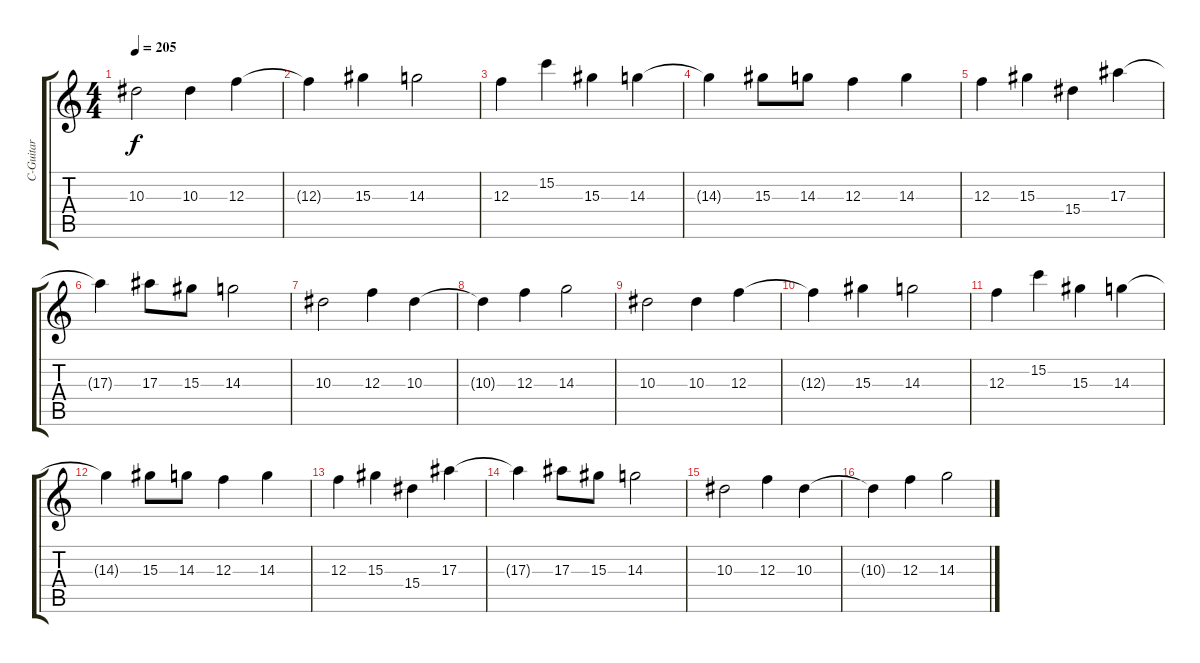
\track ("C-Guitar" "C-Guitar") {instrument distortionguitar}
\staff {score tabs}
\tuning (D4 A3 F3 C3 G2 D2) {hide}
\ts (4 4)
\tempo 205
\clef g2
\ks c
10.3.2{dy f} 10.3.4 12.3.4 |
12.3{t}.4 15.3.4 14.3.2 |
12.3.4 15.2.4 15.3.4 14.3.4 |
14.3{t}.4 15.3.8 14.3.8 12.3.4 14.3.4 |
12.3.4 15.3.4 15.4.4 17.3.4 |
17.3{t}.4 17.3.8 15.3.8 14.3.2 |
10.3.2 12.3.4 10.3.4 |
10.3{t}.4 12.3.4 14.3.2 |
10.3.2 10.3.4 12.3.4 |
12.3{t}.4 15.3.4 14.3.2 |
12.3.4 15.2.4 15.3.4 14.3.4 |
14.3{t}.4 15.3.8 14.3.8 12.3.4 14.3.4 |
12.3.4 15.3.4 15.4.4 17.3.4 |
17.3{t}.4 17.3.8 15.3.8 14.3.2 |
10.3.2 12.3.4 10.3.4 |
10.3{t}.4 12.3.4 14.3.2
